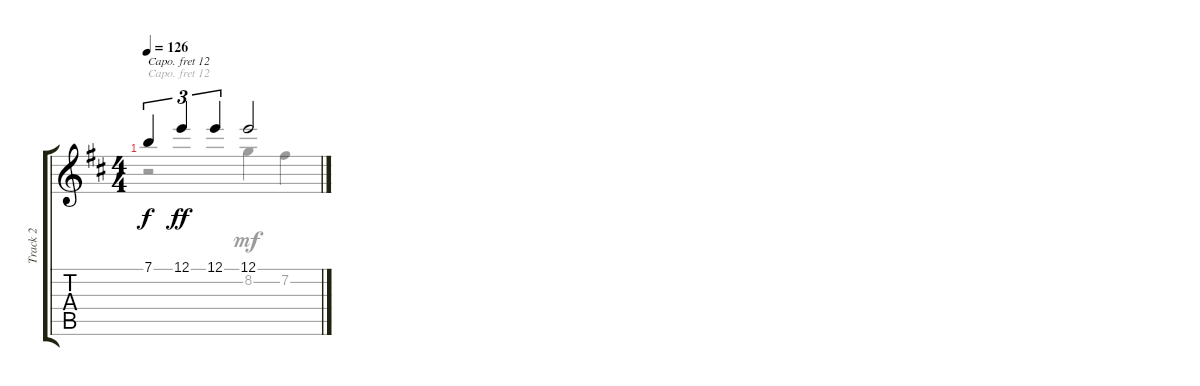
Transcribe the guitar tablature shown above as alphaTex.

\track ("Track 2" "Track 2") {instrument flute}
\staff {score tabs}
\capo 12
\tuning (E4 B3 G3 D3 A2 E2) {hide}
\voice
\ts (4 4)
\tempo 126
\clef g2
\ks d
7.1{t}.4{tu (3 2) dy f} 12.1.4{tu (3 2) dy ff} 12.1.4{tu (3 2)} 12.1.2
\voice
\clef g2
\ottava regular
\simile none
\ks d
r.2{dy mf} 8.2.4 7.2.4
